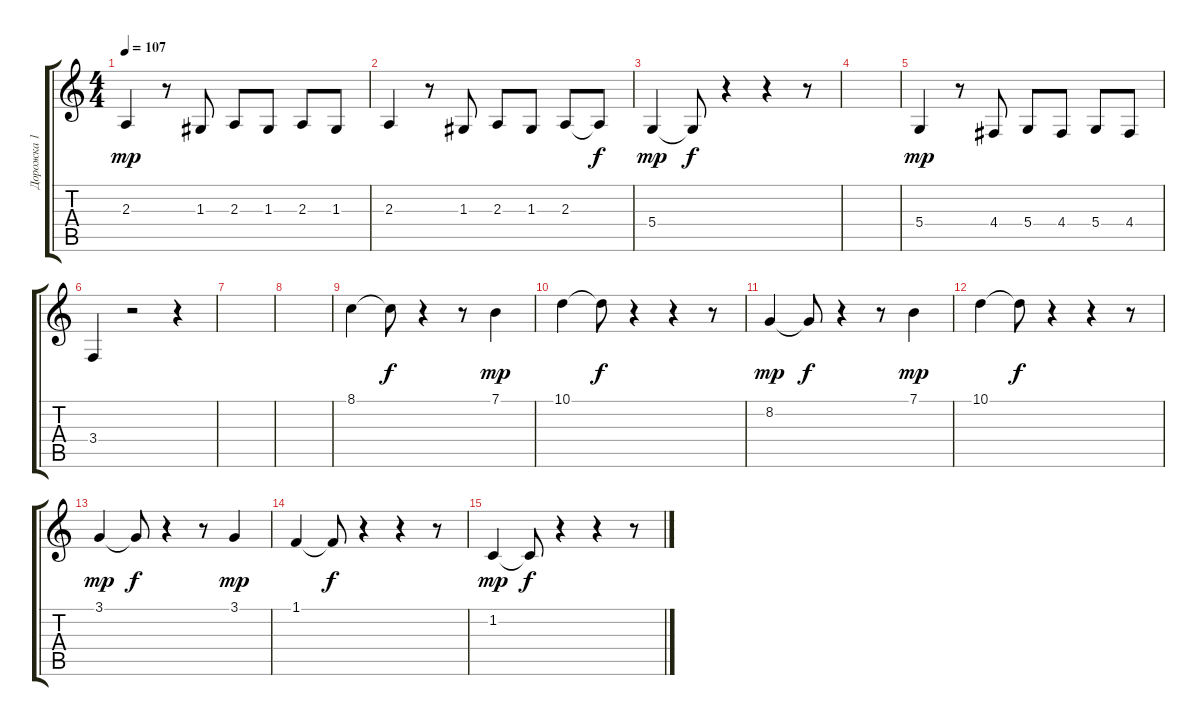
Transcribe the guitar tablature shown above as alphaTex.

\track ("Дорожка 1" "Дорожка 1") {instrument electricgrandpiano}
\staff {score tabs}
\tuning (E4 B3 G3 D3 A2 E2) {hide}
\ts (4 4)
\tempo 107
\clef g2
\ks c
2.3.4{dy mp volume 16 instrument stringensemble1} r.8 1.3.8 2.3.8 1.3.8 2.3.8 1.3.8 |
2.3.4 r.8 1.3.8 2.3.8 1.3.8 2.3.8 2.3{t}.8{dy f} |
5.4.4{dy mp} 5.4{t}.8{dy f} r.4 r.4 r.8 |
|
5.4.4{dy mp} r.8 4.4.8 5.4.8 4.4.8 5.4.8 4.4.8 |
3.4.4 r.2 r.4 |
|
|
8.1.4 8.1{t}.8{dy f} r.4 r.8 7.1.4{dy mp} |
10.1.4 10.1{t}.8{dy f} r.4 r.4 r.8 |
8.2.4{dy mp} 8.2{t}.8{dy f} r.4 r.8 7.1.4{dy mp} |
10.1.4 10.1{t}.8{dy f} r.4 r.4 r.8 |
3.1.4{dy mp} 3.1{t}.8{dy f} r.4 r.8 3.1.4{dy mp} |
1.1.4 1.1{t}.8{dy f} r.4 r.4 r.8 |
1.2.4{dy mp} 1.2{t}.8{dy f} r.4 r.4 r.8
